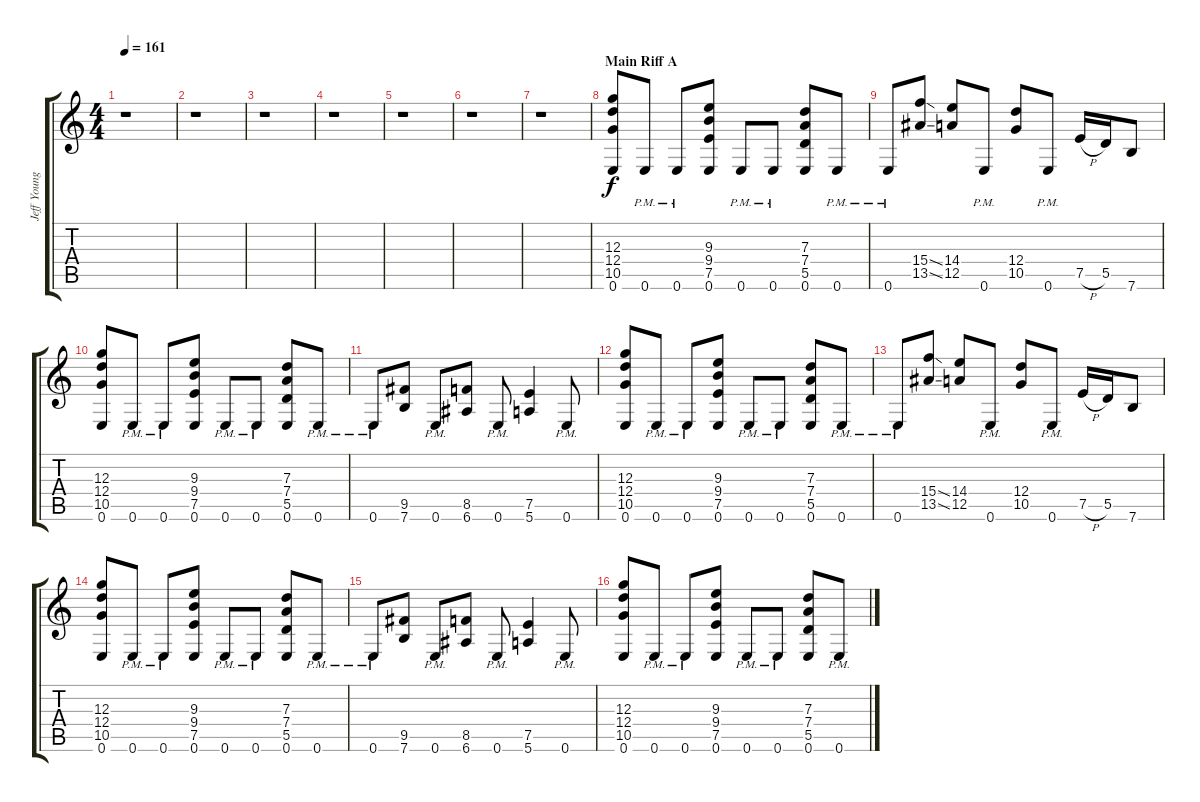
\track ("Jeff Young" "Jeff Young") {instrument distortionguitar}
\staff {score tabs}
\tuning (E4 B3 G3 D3 A2 E2) {hide}
\ts (4 4)
\tempo 161
\clef g2
\ks c
r.1{dy f} |
r.1 |
r.1 |
r.1 |
r.1 |
r.1 |
r.1 |
\section ("" "Main Riff A")
(12.3 12.4 10.5 0.6).8 0.6{pm}.8 0.6{pm}.8 (9.3 9.4 7.5 0.6).8 0.6{pm}.8 0.6{pm}.8 (7.3 7.4 5.5 0.6).8 0.6{pm}.8 |
0.6{pm}.8 (15.4{ss} 13.5{ss}).8 (14.4 12.5).8 0.6{pm}.8 (12.4 10.5).8 0.6{pm}.8 7.5{h}.16 5.5.16 7.6.8 |
(12.3 12.4 10.5 0.6).8 0.6{pm}.8 0.6{pm}.8 (9.3 9.4 7.5 0.6).8 0.6{pm}.8 0.6{pm}.8 (7.3 7.4 5.5 0.6).8 0.6{pm}.8 |
0.6{pm}.8 (9.5 7.6).8 0.6{pm}.8 (8.5 6.6).8 0.6{pm}.8 (7.5 5.6).4 0.6{pm}.8 |
(12.3 12.4 10.5 0.6).8 0.6{pm}.8 0.6{pm}.8 (9.3 9.4 7.5 0.6).8 0.6{pm}.8 0.6{pm}.8 (7.3 7.4 5.5 0.6).8 0.6{pm}.8 |
0.6{pm}.8 (15.4{ss} 13.5{ss}).8 (14.4 12.5).8 0.6{pm}.8 (12.4 10.5).8 0.6{pm}.8 7.5{h}.16 5.5.16 7.6.8 |
(12.3 12.4 10.5 0.6).8 0.6{pm}.8 0.6{pm}.8 (9.3 9.4 7.5 0.6).8 0.6{pm}.8 0.6{pm}.8 (7.3 7.4 5.5 0.6).8 0.6{pm}.8 |
0.6{pm}.8 (9.5 7.6).8 0.6{pm}.8 (8.5 6.6).8 0.6{pm}.8 (7.5 5.6).4 0.6{pm}.8 |
(12.3 12.4 10.5 0.6).8 0.6{pm}.8 0.6{pm}.8 (9.3 9.4 7.5 0.6).8 0.6{pm}.8 0.6{pm}.8 (7.3 7.4 5.5 0.6).8 0.6{pm}.8
